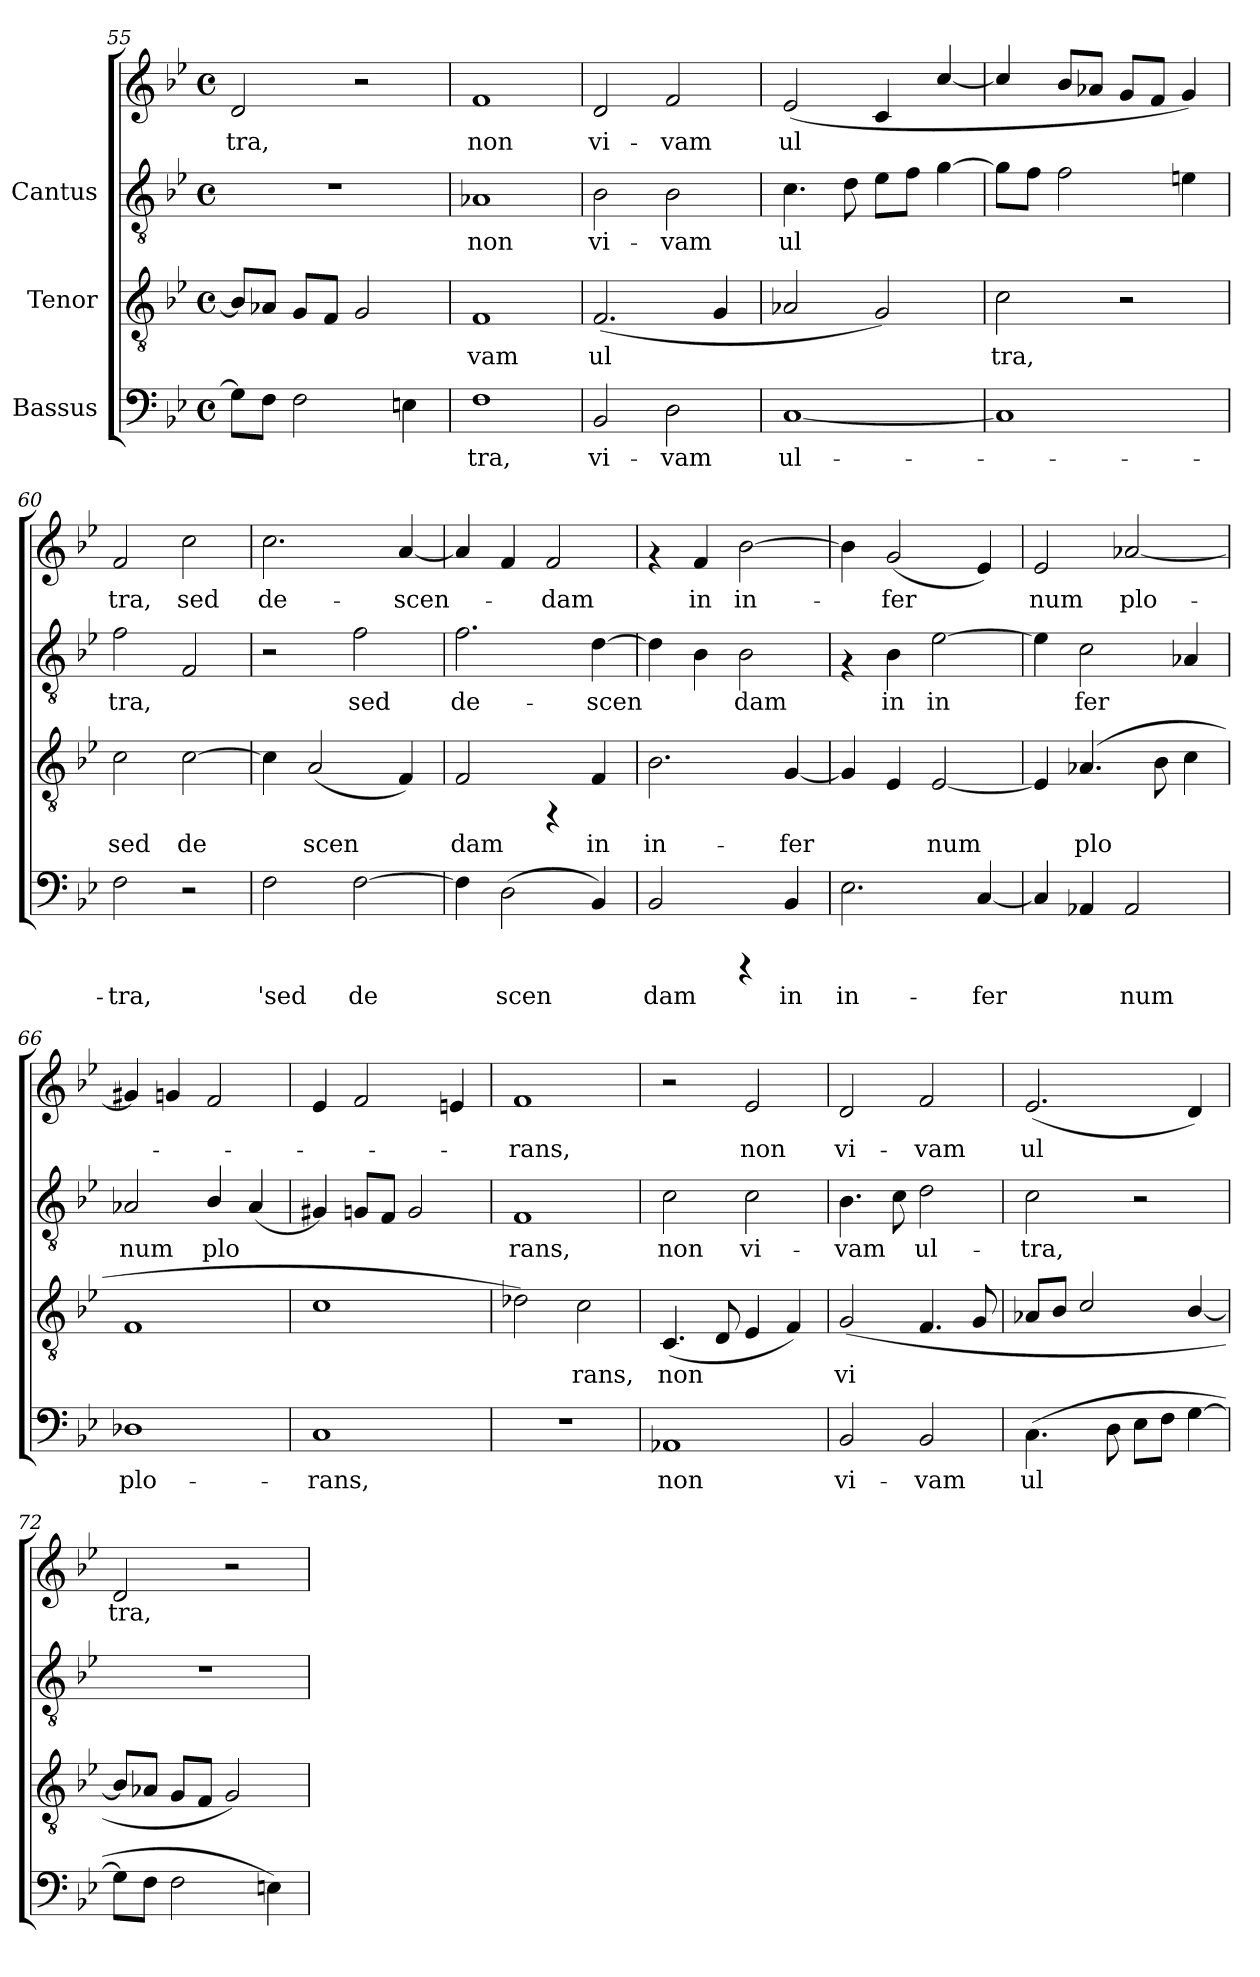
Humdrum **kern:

**kern	**text	**kern	**text	**kern	**text	**kern	**text
*part3	*part3	*part2	*part2	*part1	*part1	*part1	*part1
*staff4	*staff4	*staff3	*staff3	*staff2	*staff2	*staff1	*staff1
*I"Bassus	*	*I"Tenor	*	*I"Cantus	*	*	*
*clefF4	*	*clefGv2	*	*clefGv2	*	*clefG2	*
*k[b-e-]	*	*k[b-e-]	*	*k[b-e-]	*	*k[b-e-]	*
*B-:	*	*B-:	*	*B-:	*	*B-:	*
*M4/4	*	*M4/4	*	*M4/4	*	*M4/4	*
*met(c)	*	*met(c)	*	*met(c)	*	*met(c)	*
=55	=55	=55	=55	=55	=55	=55	=55
!	!	!	!	!	!	!	!LO:LY:b:cj
8G\L]	.	8B-/L]	.	1r	.	2d/	tra,
8F\J	.	8A-X/J	.	.	.	.	.
2F\	.	8G/L	.	.	.	.	.
.	.	8F/J	.	.	.	.	.
.	.	2G/	.	.	.	2r	.
4En\	.	.	.	.	.	.	.
=56	=56	=56	=56	=56	=56	=56	=56
!	!LO:LY:b	!	!LO:LY:b	!	!LO:LY:b:cj	!	!LO:LY:b:cj
1F	-tra,	1F	-vam	1A-X	non	1f	non
=57	=57	=57	=57	=57	=57	=57	=57
!	!LO:LY:b	!	!LO:LY:b	!	!LO:LY:b:cj	!	!LO:LY:b:cj
2BB-/	vi-	(<2.F/	ul-	2B-\	vi-	2d/	vi-
!	!LO:LY:b	!	!	!	!LO:LY:b:cj	!	!LO:LY:b:cj
2D\	-vam	.	.	2B-\	-vam	2f/	-vam
!	!	!	!LO:LY:b	!	!	!	!
.	.	4G/	--	.	.	.	.
=58	=58	=58	=58	=58	=58	=58	=58
!	!LO:LY:b	!	!	!	!LO:LY:b:cj	!	!LO:LY:b:cj
[<1C	ul-	2A-X/	.	4.c\	-ul-	(<2e-/	ul-
!	!	!	!	!	!LO:LY:b:cj	!	!
.	.	.	.	8d\	--	.	.
!	!	!	!	!	!LO:LY:b:cj	!	!LO:LY:b:cj
.	.	2G/)	.	8e-\L	--	4c/	--
!	!	!	!	!	!LO:LY:b:cj	!	!
.	.	.	.	8f\J	--	.	.
!	!	!	!	!	!LO:LY:b:cj	!	!LO:LY:b:cj
.	.	.	.	[>4g\	--	[<4cc/	--
!!LO:LB:g=z
=59	=59	=59	=59	=59	=59	=59	=59
!	!	!	!LO:LY:b	!	!	!	!
1C]	.	2c\	-tra,	8g\L]	.	4cc/]	.
.	.	.	.	8f\J	.	.	.
.	.	.	.	2f\	.	8b-/L	.
.	.	.	.	.	.	8a-X/J	.
.	.	2r	.	.	.	8g/L	.
.	.	.	.	.	.	8f/J	.
.	.	.	.	4en\	.	4g/)	.
=60	=60	=60	=60	=60	=60	=60	=60
!	!LO:LY:b	!	!LO:LY:b	!	!LO:LY:b:cj	!	!LO:LY:b:cj
2F\	-tra,	2c\	sed	2f\	tra,	2f/	-tra,
!	!	!	!LO:LY:b	!	!LO:LY:b:cj	!	!LO:LY:b:cj
2r	.	[>2c\	de-	2F/	.	2cc\	sed
=61	=61	=61	=61	=61	=61	=61	=61
!	!LO:LY:b	!	!LO:LY:b	!	!	!	!LO:LY:b:cj
2F\	'sed	4c\]	-	2r	.	2.cc\	de-
!	!	!	!LO:LY:b	!	!	!	!
.	.	(<2A/	scen-	.	.	.	.
!	!LO:LY:b	!	!	!	!LO:LY:b:cj	!	!
[>2F\	de-	.	.	2f\	-sed	.	.
!	!	!	!LO:LY:b	!	!	!	!LO:LY:b:cj
.	.	4F/)	--	.	.	[<4a/	-scen-
=62	=62	=62	=62	=62	=62	=62	=62
!	!LO:LY:b	!	!LO:LY:b	!	!LO:LY:b:cj	!	!LO:LY:b:cj
4F\]	-	2F/	-dam	2.f\	de-	4a/]	.
!	!LO:LY:b	!	!	!	!	!	!LO:LY:b:cj
(>2D\	scen-	.	.	.	.	4f/	.
!	!	!	!	!	!	!	!LO:LY:b:cj
.	.	4rFF	.	.	.	2f/	dam
!	!LO:LY:b	!	!LO:LY:b	!	!LO:LY:b:cj	!	!
4BB-/)	--	4F/	in	[>4d\	-scen-	.	.
=63	=63	=63	=63	=63	=63	=63	=63
!	!LO:LY:b	!	!LO:LY:b	!	!LO:LY:b:cj	!	!
2BB-/	-dam	2.B-\	in-	4d\]	-	4rf	.
!	!	!	!	!	!LO:LY:b:cj	!	!LO:LY:b:cj
.	.	.	.	4B-\	.	4f/	-in
!	!	!	!	!	!LO:LY:b:cj	!	!LO:LY:b:cj
4rCCC	.	.	.	2B-\	dam	[>2b-\	in-
!	!LO:LY:b	!	!LO:LY:b	!	!	!	!
4BB-/	in	[<4G/	-fer-	.	.	.	.
=64	=64	=64	=64	=64	=64	=64	=64
!	!LO:LY:b	!	!LO:LY:b	!	!	!	!LO:LY:b:cj
2.E-\	in-	4G/]	-	4rF	.	4b-\]	.
!	!	!	!LO:LY:b	!	!LO:LY:b:cj	!	!LO:LY:b:cj
.	.	4E-/	.	4B-\	-in	(<2g/	fer-
!	!	!	!LO:LY:b	!	!LO:LY:b:cj	!	!
.	.	[<2E-/	num	[>2e-\	in-	.	.
!	!LO:LY:b	!	!	!	!	!	!LO:LY:b:cj
[<4C/	-fer-	.	.	.	.	4e-/)	--
!!LO:LB:g=z
=65	=65	=65	=65	=65	=65	=65	=65
!	!LO:LY:b	!	!LO:LY:b	!	!LO:LY:b:cj	!	!LO:LY:b:cj
4C/]	-	4E-/]	.	4e-\]	-	2e-/	-num
!	!LO:LY:b	!	!LO:LY:b	!	!LO:LY:b:cj	!	!
4AA-X/	.	(<4.A-X/	plo-	2c\	fer-	.	.
!	!LO:LY:b	!	!	!	!	!	!LO:LY:b:cj
2AA-/	num	.	.	.	.	[<2a-X/	plo-
!	!	!	!LO:LY:b	!	!	!	!
.	.	8B-\	--	.	.	.	.
!	!	!	!LO:LY:b	!	!LO:LY:b:cj	!	!
.	.	4c\	--	4A-X/	--	.	.
=66	=66	=66	=66	=66	=66	=66	=66
!	!LO:LY:b	!	!	!	!LO:LY:b:cj	!	!
1D-X	plo-	1F	.	2A-X/	-num	4g#X/]	.
.	.	.	.	.	.	4gn/	.
!	!	!	!	!	!LO:LY:b:cj	!	!
.	.	.	.	4B-/	plo-	2f/	.
!	!	!	!	!	!LO:LY:b:cj	!	!
.	.	.	.	[<4A-/	--	.	.
=67	=67	=67	=67	=67	=67	=67	=67
!	!LO:LY:b	!	!	!	!	!	!
1C	-rans,	1c	.	4G#X/]	.	4e-/	.
.	.	.	.	8Gn/L	.	2f/	.
.	.	.	.	8F/J	.	.	.
.	.	.	.	2G/	.	.	.
.	.	.	.	.	.	4en/	.
=68	=68	=68	=68	=68	=68	=68	=68
!	!	!	!LO:LY:b	!	!LO:LY:b:cj	!	!LO:LY:b:cj
1r	.	2d-X\)	-	1F	rans,	1f	-rans,
!	!	!	!LO:LY:b	!	!	!	!
.	.	2c\	rans,	.	.	.	.
=69	=69	=69	=69	=69	=69	=69	=69
!	!LO:LY:b	!	!LO:LY:b	!	!LO:LY:b:cj	!	!
1AA-X	non	(<4.C/	non	2c\	non	2r	.
!	!	!	!LO:LY:b	!	!	!	!
.	.	8D/	.	.	.	.	.
!	!	!	!LO:LY:b	!	!LO:LY:b:cj	!	!LO:LY:b:cj
.	.	4E-/	.	2c\	vi-	2e-/	non
!	!	!	!LO:LY:b	!	!	!	!
.	.	4F/)	.	.	.	.	.
=70	=70	=70	=70	=70	=70	=70	=70
!	!LO:LY:b	!	!LO:LY:b	!	!LO:LY:b:cj	!	!LO:LY:b:cj
2BB-/	vi-	(<2G/	vi-	4.B-\	vam	2d/	-vi-
!	!	!	!	!	!LO:LY:b:cj	!	!
.	.	.	.	8c\	.	.	.
!	!LO:LY:b	!	!LO:LY:b	!	!LO:LY:b:cj	!	!LO:LY:b:cj
2BB-/	-vam	4.F/	--	2d\	ul-	2f/	-vam
!	!	!	!LO:LY:b	!	!	!	!
.	.	8G/	--	.	.	.	.
!!LO:PB:g=z
=71	=71	=71	=71	=71	=71	=71	=71
!	!LO:LY:b	!	!	!	!LO:LY:b:cj	!	!LO:LY:b:cj
(>4.C\	ul-	8A-X/L	.	2c\	-tra,	(<2.e-/	-ul-
.	.	8B-/J	.	.	.	.	.
.	.	2c/	.	.	.	.	.
!	!LO:LY:b	!	!	!	!	!	!
8D\	--	.	.	.	.	.	.
!	!LO:LY:b	!	!	!	!	!	!
8E-\L	--	.	.	2r	.	.	.
!	!LO:LY:b	!	!	!	!	!	!
8F\J	--	.	.	.	.	.	.
!	!LO:LY:b	!	!	!	!	!	!LO:LY:b:cj
[>4G\	--	[<4B-/	.	.	.	4d/)	--
=72	=72	=72	=72	=72	=72	=72	=72
!	!	!	!	!	!	!	!LO:LY:b:cj
8G\L]	.	8B-/L]	.	1r	.	2d/	tra,
8F\J	.	8A-X/J	.	.	.	.	.
2F\	.	8G/L	.	.	.	.	.
.	.	8F/J	.	.	.	.	.
.	.	2G/)	.	.	.	2r	.
4En\)	.	.	.	.	.	.	.
=	=	=	=	=	=	=	=
*-	*-	*-	*-	*-	*-	*-	*-
